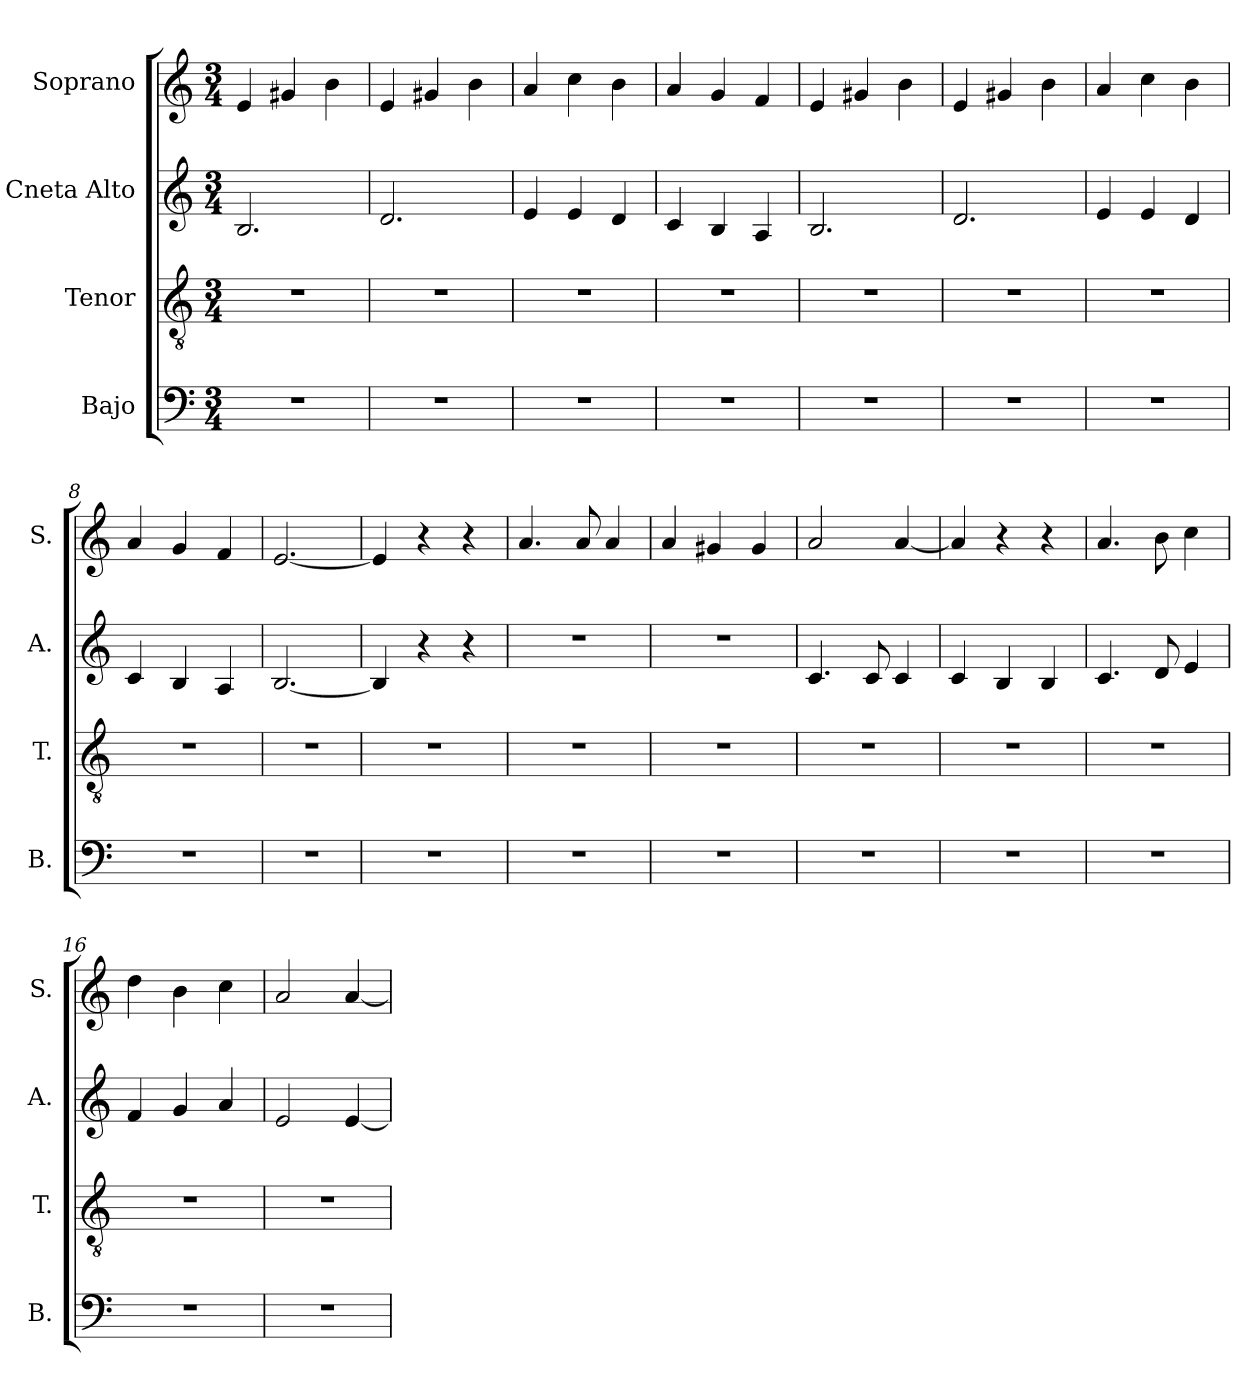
**kern	**kern	**kern	**kern
*part4	*part3	*part2	*part1
*staff4	*staff3	*staff2	*staff1
*I"Bajo	*I"Tenor	*I"Cneta Alto	*I"Soprano
*I'B.	*I'T.	*I'A.	*I'S.
*clefF4	*clefGv2	*clefG2	*clefG2
*k[]	*k[]	*k[]	*k[]
*M3/4	*M3/4	*M3/4	*M3/4
*MM100	*MM100	*MM100	*MM100
=1	=1	=1	=1
2.r	2.r	2.B/	4e/
.	.	.	4g#X/
.	.	.	4b\
=2	=2	=2	=2
2.r	2.r	2.d/	4e/
.	.	.	4g#X/
.	.	.	4b\
=3	=3	=3	=3
2.r	2.r	4e/	4a/
.	.	4e/	4cc\
.	.	4d/	4b\
=4	=4	=4	=4
2.r	2.r	4c/	4a/
.	.	4B/	4g/
.	.	4A/	4f/
=5	=5	=5	=5
2.r	2.r	2.B/	4e/
.	.	.	4g#X/
.	.	.	4b\
=6	=6	=6	=6
2.r	2.r	2.d/	4e/
.	.	.	4g#X/
.	.	.	4b\
=7	=7	=7	=7
2.r	2.r	4e/	4a/
.	.	4e/	4cc\
.	.	4d/	4b\
=8	=8	=8	=8
2.r	2.r	4c/	4a/
.	.	4B/	4g/
.	.	4A/	4f/
=9	=9	=9	=9
2.r	2.r	[2.B/	[2.e/
=10	=10	=10	=10
2.r	2.r	4B/]	4e/]
.	.	4r	4r
.	.	4r	4r
=11	=11	=11	=11
2.r	2.r	2.r	4.a/
.	.	.	8a/
.	.	.	4a/
=12	=12	=12	=12
2.r	2.r	2.r	4a/
.	.	.	4g#X/
.	.	.	4g#/
=13	=13	=13	=13
2.r	2.r	4.c/	2a/
.	.	8c/	.
.	.	4c/	[4a/
=14	=14	=14	=14
2.r	2.r	4c/	4a/]
.	.	4B/	4r
.	.	4B/	4r
=15	=15	=15	=15
2.r	2.r	4.c/	4.a/
.	.	8d/	8b\
.	.	4e/	4cc\
=16	=16	=16	=16
2.r	2.r	4f/	4dd\
.	.	4g/	4b\
.	.	4a/	4cc\
=17	=17	=17	=17
2.r	2.r	2e/	2a/
.	.	[4e/	[4a/
=	=	=	=
*-	*-	*-	*-
